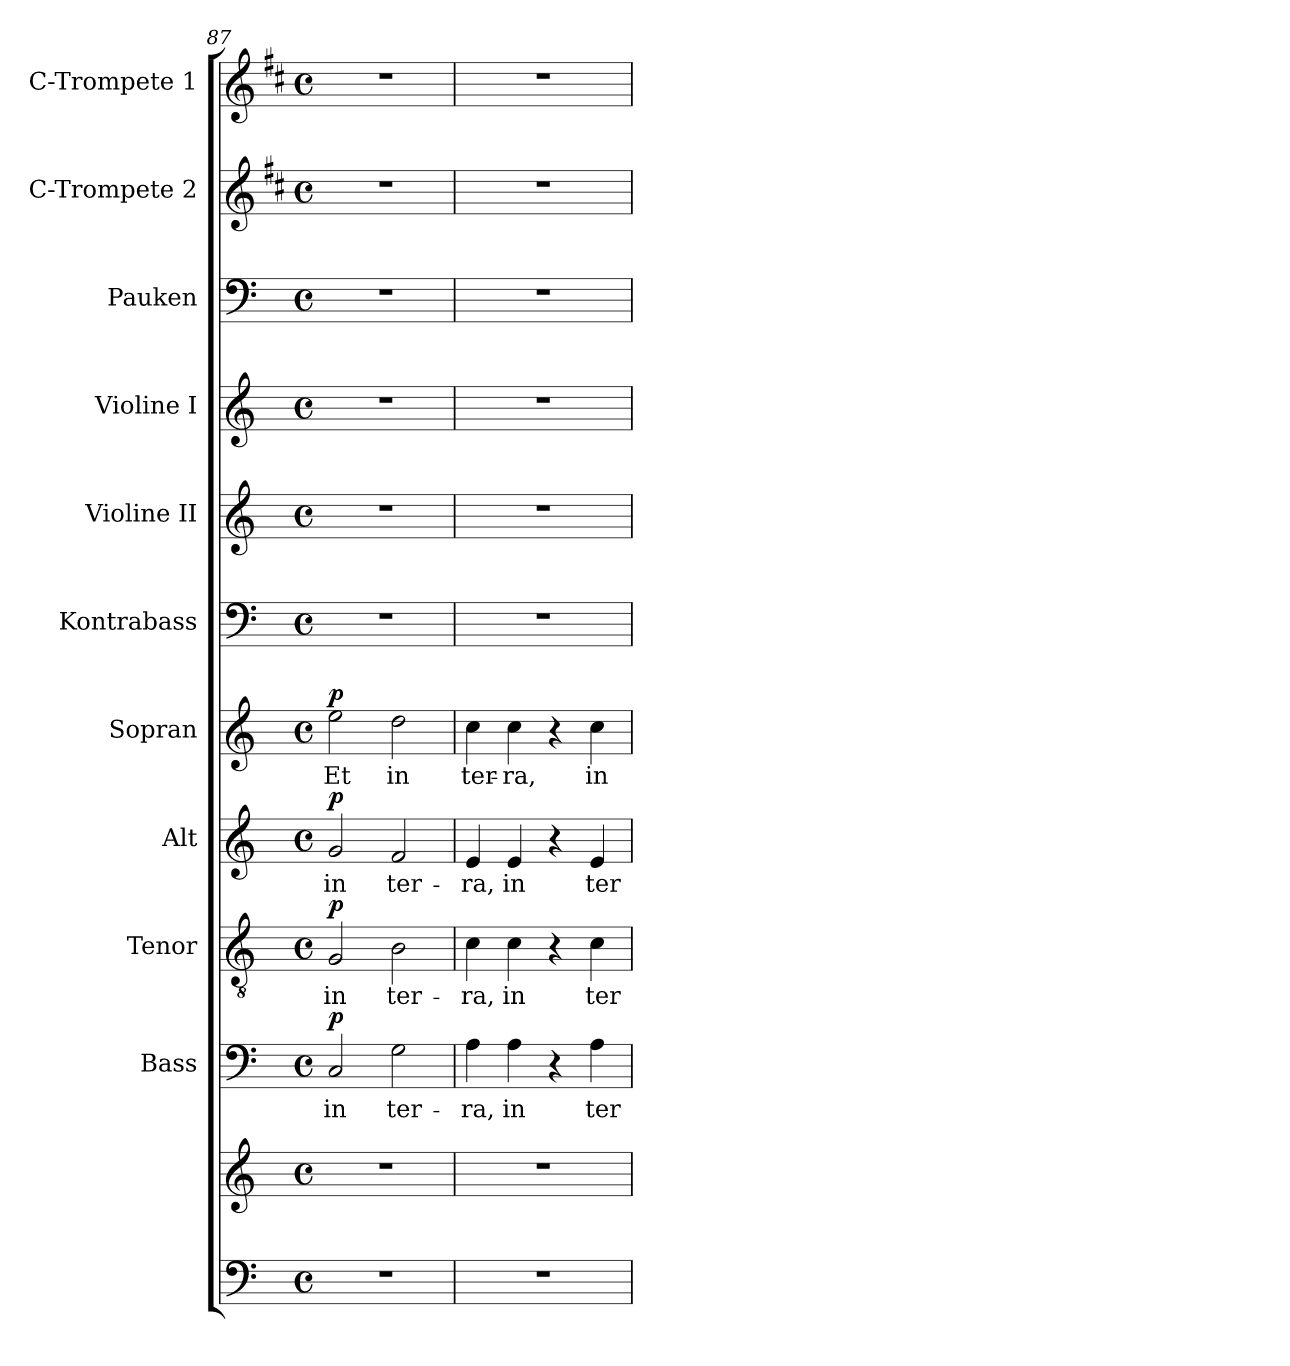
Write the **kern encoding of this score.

**kern	**kern	**kern	**text	**dynam	**kern	**text	**dynam	**kern	**text	**dynam	**kern	**text	**dynam	**kern	**kern	**kern	**kern	**kern	**kern
*part11	*part11	*part10	*part10	*part10	*part9	*part9	*part9	*part8	*part8	*part8	*part7	*part7	*part7	*part6	*part5	*part4	*part3	*part2	*part1
*staff12	*staff11	*staff10	*staff10	*staff10	*staff9	*staff9	*staff9	*staff8	*staff8	*staff8	*staff7	*staff7	*staff7	*staff6	*staff5	*staff4	*staff3	*staff2	*staff1
*	*	*I"Bass	*	*	*I"Tenor	*	*	*I"Alt	*	*	*I"Sopran	*	*	*I"Kontrabass	*I"Violine II	*I"Violine I	*I"Pauken	*I"C-Trompete 2	*I"C-Trompete 1
*	*	*I'B.	*	*	*I'T.	*	*	*I'A.	*	*	*I'S.	*	*	*I'Kb.	*I'Vl. II	*I'Vl. I	*I'Pk.	*I'C Trp. 2	*I'C Trp. 1
*clefF4	*clefG2	*clefF4	*	*	*clefGv2	*	*	*clefG2	*	*	*clefG2	*	*	*clefF4	*clefG2	*clefG2	*clefF4	*clefG2	*clefG2
*	*	*	*	*	*	*	*	*	*	*	*	*	*	*ITrd7c12	*	*	*	*ITrd1c2	*ITrd1c2
*k[]	*k[]	*k[]	*	*	*k[]	*	*	*k[]	*	*	*k[]	*	*	*k[]	*k[]	*k[]	*k[]	*k[]	*k[]
*C:	*C:	*C:	*	*	*C:	*	*	*C:	*	*	*C:	*	*	*C:	*C:	*C:	*C:	*C:	*C:
*M4/4	*M4/4	*M4/4	*	*	*M4/4	*	*	*M4/4	*	*	*M4/4	*	*	*M4/4	*M4/4	*M4/4	*M4/4	*M4/4	*M4/4
*met(c)	*met(c)	*met(c)	*	*	*met(c)	*	*	*met(c)	*	*	*met(c)	*	*	*met(c)	*met(c)	*met(c)	*met(c)	*met(c)	*met(c)
=87	=87	=87	=87	=87	=87	=87	=87	=87	=87	=87	=87	=87	=87	=87	=87	=87	=87	=87	=87
!	!	!	!LO:LY:b	!LO:DY:a	!	!LO:LY:b	!LO:DY:a	!	!LO:LY:b	!LO:DY:a	!	!LO:LY:b	!LO:DY:a	!	!	!	!	!	!
1r	1r	2C/	in	p	2G/	in	p	2g/	in	p	2ee\	Et	p	1r	1r	1r	1r	1r	1r
!	!	!	!LO:LY:b	!	!	!LO:LY:b	!	!	!LO:LY:b	!	!	!LO:LY:b	!	!	!	!	!	!	!
.	.	2G\	ter-	.	2B\	ter-	.	2f/	ter-	.	2dd\	in	.	.	.	.	.	.	.
!!LO:PB:g=z
=88	=88	=88	=88	=88	=88	=88	=88	=88	=88	=88	=88	=88	=88	=88	=88	=88	=88	=88	=88
!	!	!	!LO:LY:b	!	!	!LO:LY:b	!	!	!LO:LY:b	!	!	!LO:LY:b	!	!	!	!	!	!	!
1r	1r	4A\	-ra,	.	4c\	-ra,	.	4e/	-ra,	.	4cc\	ter-	.	1r	1r	1r	1r	1r	1r
!	!	!	!LO:LY:b	!	!	!LO:LY:b	!	!	!LO:LY:b	!	!	!LO:LY:b	!	!	!	!	!	!	!
.	.	4A\	in	.	4c\	in	.	4e/	in	.	4cc\	-ra,	.	.	.	.	.	.	.
.	.	4r	.	.	4r	.	.	4r	.	.	4r	.	.	.	.	.	.	.	.
!	!	!	!LO:LY:b	!	!	!LO:LY:b	!	!	!LO:LY:b	!	!	!LO:LY:b	!	!	!	!	!	!	!
.	.	4A\	ter-	.	4c\	ter-	.	4e/	ter-	.	4cc\	in	.	.	.	.	.	.	.
=	=	=	=	=	=	=	=	=	=	=	=	=	=	=	=	=	=	=	=
*-	*-	*-	*-	*-	*-	*-	*-	*-	*-	*-	*-	*-	*-	*-	*-	*-	*-	*-	*-
